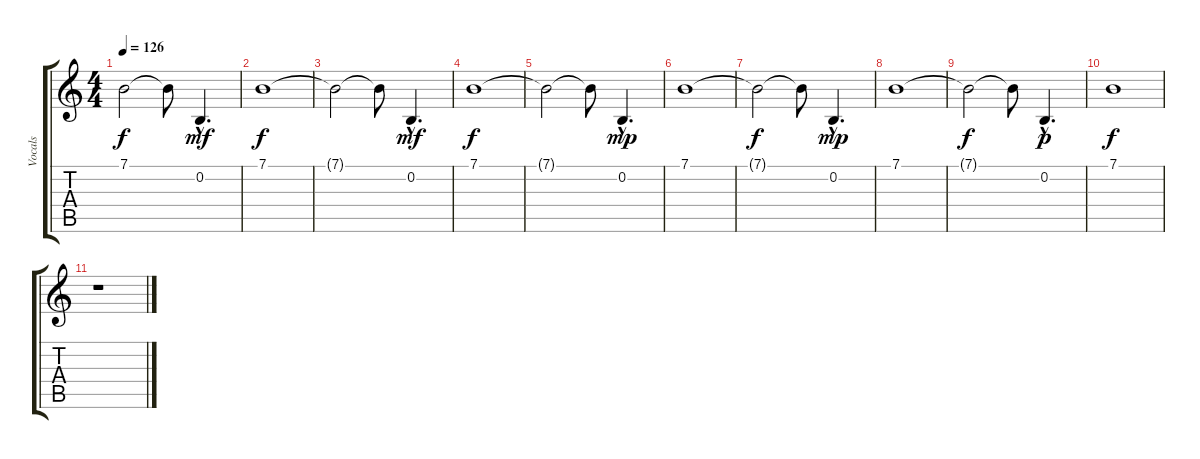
\track ("Vocals" "Vocals") {instrument clarinet}
\staff {score tabs}
\tuning (E4 B3 G3 D3 A2 E2) {hide}
\ts (4 4)
\tempo 126
\clef g2
\ks c
7.1{t}.2{dy f} 7.1{t}.8 0.2{hac}.4{d dy mf} |
7.1.1{dy f} |
7.1{t}.2 7.1{t}.8 0.2{hac}.4{d dy mf} |
7.1.1{dy f} |
7.1{t}.2 7.1{t}.8 0.2{hac}.4{d dy mp volume 13} |
7.1.1{volume 12} |
7.1{t}.2{dy f} 7.1{t}.8 0.2{hac}.4{d dy mp volume 7} |
7.1.1{volume 6} |
7.1{t}.2{dy f} 7.1{t}.8 0.2{hac}.4{d dy p volume 1} |
7.1.1{dy f volume 0} |
r.1
